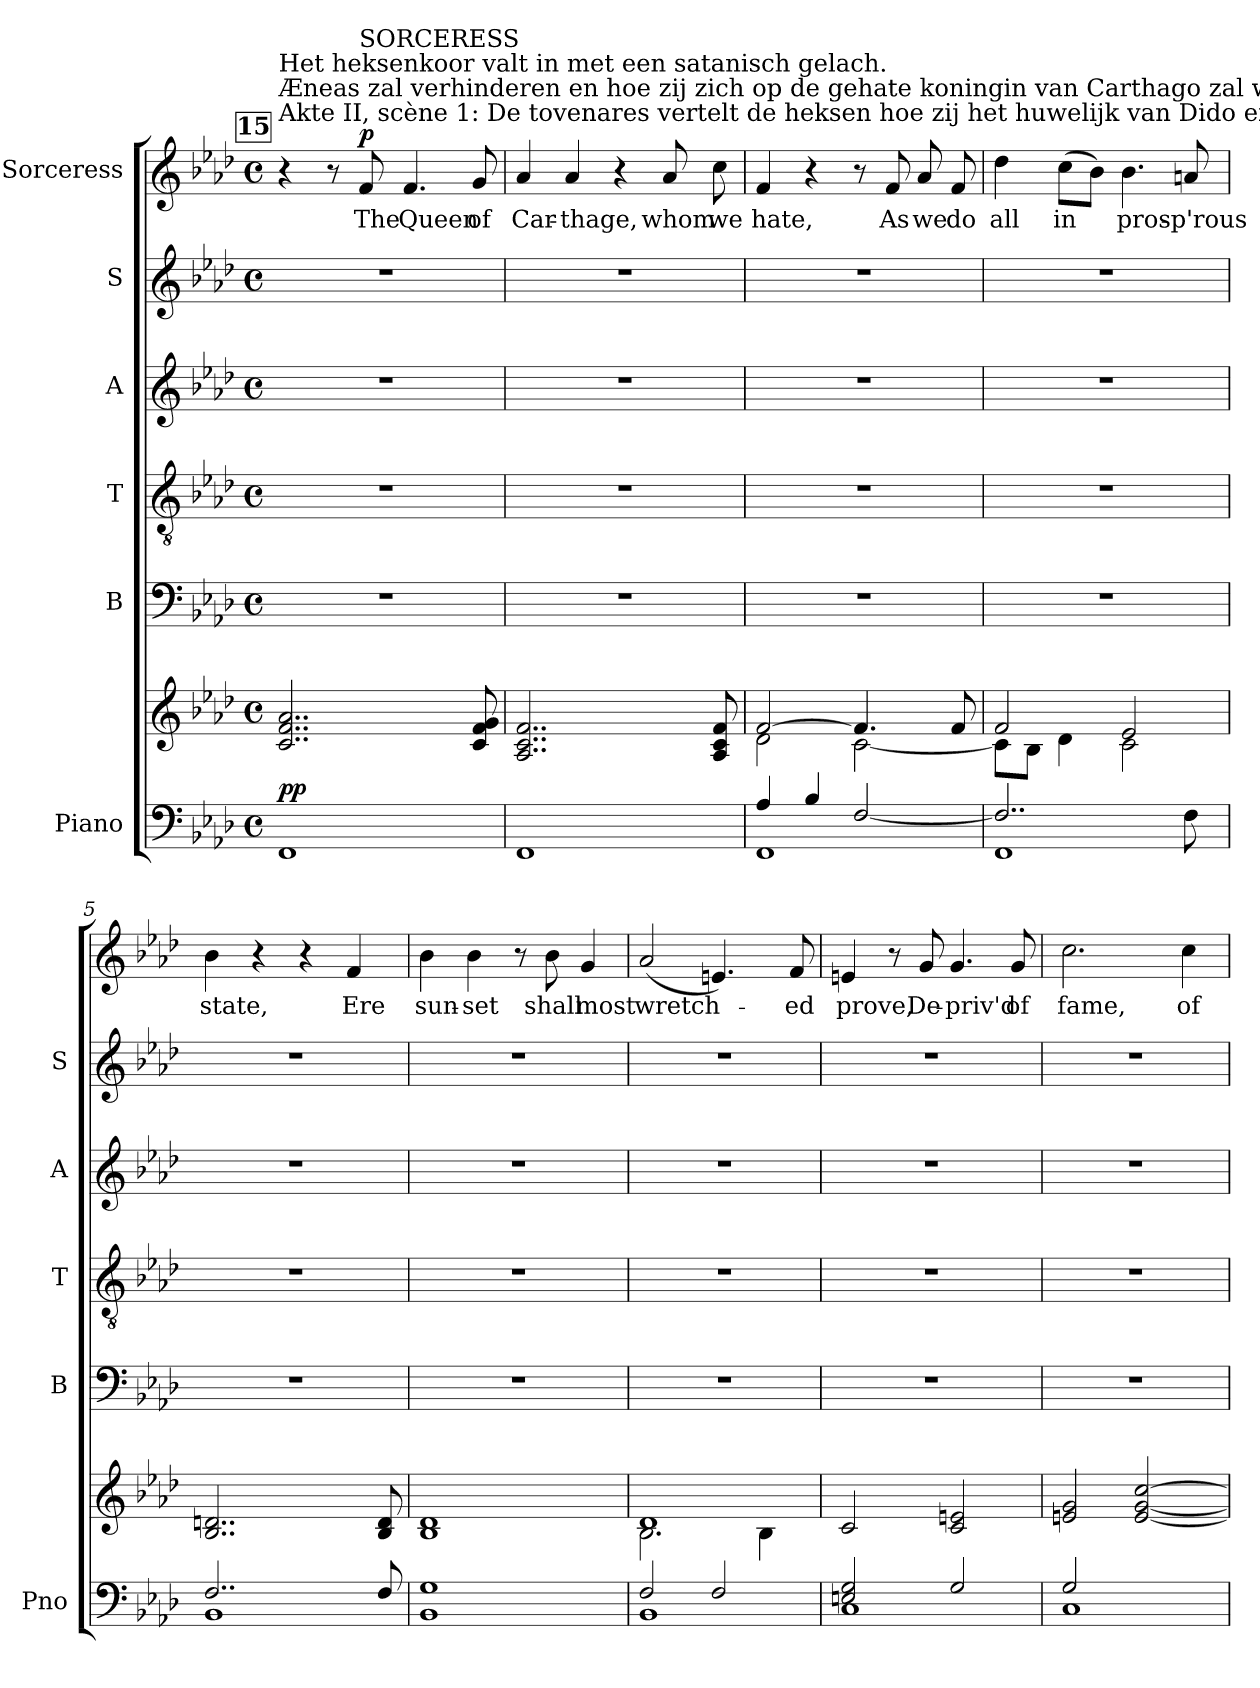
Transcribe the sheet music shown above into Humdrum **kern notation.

**kern	**kern	**dynam	**kern	**kern	**kern	**kern	**kern	**text	**dynam
*part6	*part6	*part6	*part5	*part4	*part3	*part2	*part1	*part1	*part1
*staff7	*staff6	*staff6/7	*staff5	*staff4	*staff3	*staff2	*staff1	*staff1	*staff1
*I"Piano	*	*	*I"B	*I"T	*I"A	*I"S	*I"Sorceress	*	*
*I'Pno	*	*	*I'B	*I'T	*I'A	*I'S	*	*	*
*clefF4	*clefG2	*	*clefF4	*clefGv2	*clefG2	*clefG2	*clefG2	*	*
*k[b-e-a-d-]	*k[b-e-a-d-]	*	*k[b-e-a-d-]	*k[b-e-a-d-]	*k[b-e-a-d-]	*k[b-e-a-d-]	*k[b-e-a-d-]	*	*
*M4/4	*M4/4	*	*M4/4	*M4/4	*M4/4	*M4/4	*M4/4	*	*
*met(c)	*met(c)	*	*met(c)	*met(c)	*met(c)	*met(c)	*met(c)	*	*
*MM80	*MM80	*	*MM80	*MM80	*MM80	*MM80	*MM80	*	*
!!LO:REH:place=s1:a:B:fs=14:t=15
=1	=1	=1	=1	=1	=1	=1	=1	=1	=1
!	!	!	!	!	!	!	!LO:TX:t=Akte II, scène 1&colon; De tovenares vertelt de heksen hoe zij het huwelijk van Dido en	!	!
!	!	!	!	!	!	!	!LO:TX:t=Æneas zal verhinderen en hoe zij zich op de gehate koningin van Carthago zal wreken.	!	!
!	!	!	!	!	!	!	!LO:TX:t=Het heksenkoor valt in met een satanisch gelach.	!	!
!	!	!LO:DY:a=2	!	!	!	!	!	!	!
!	!	!LO:DY:n=1:a	!	!	!	!	!	!	!
1FF	2..c/ 2..f/ 2..a-/	p p	1r	1r	1r	1r	4r	.	.
.	.	.	.	.	.	.	8r	.	.
!	!	!	!	!	!	!	!LO:TX:a:t=SORCERESS	!	!
!	!	!	!	!	!	!	!	!LO:LY:b	!LO:DY:a
.	.	.	.	.	.	.	8f/	The	p
!	!	!	!	!	!	!	!	!LO:LY:b	!
.	.	.	.	.	.	.	4.f/	Queen	.
!	!	!	!	!	!	!	!	!LO:LY:b	!
.	8c/ 8f/ 8g/	.	.	.	.	.	8g/	of	.
=2	=2	=2	=2	=2	=2	=2	=2	=2	=2
!	!	!	!	!	!	!	!	!LO:LY:b	!
1FF	2..A-/ 2..c/ 2..f/	.	1r	1r	1r	1r	4a-/	Car-	.
!	!	!	!	!	!	!	!	!LO:LY:b	!
.	.	.	.	.	.	.	4a-/	-thage,	.
.	.	.	.	.	.	.	4r	.	.
!	!	!	!	!	!	!	!	!LO:LY:b	!
.	.	.	.	.	.	.	8a-/	whom	.
!	!	!	!	!	!	!	!	!LO:LY:b	!
.	8A-/ 8c/ 8f/	.	.	.	.	.	8cc\	we	.
=3	=3	=3	=3	=3	=3	=3	=3	=3	=3
*^	*^	*	*	*	*	*	*	*	*
!	!	!	!	!	!	!	!	!	!	!LO:LY:b	!
1FF	4A-/	[2f/	2d-\	.	1r	1r	1r	1r	4f/	hate,	.
.	4B-/	.	.	.	.	.	.	.	4r	.	.
.	[2F/	4.f/]	[2c\	.	.	.	.	.	8r	.	.
!	!	!	!	!	!	!	!	!	!	!LO:LY:b	!
.	.	.	.	.	.	.	.	.	8f/	As	.
!	!	!	!	!	!	!	!	!	!	!LO:LY:b	!
.	.	.	.	.	.	.	.	.	8a-/	we	.
!	!	!	!	!	!	!	!	!	!	!LO:LY:b	!
.	.	8f/	.	.	.	.	.	.	8f/	do	.
=4	=4	=4	=4	=4	=4	=4	=4	=4	=4	=4	=4
!	!	!	!	!	!	!	!	!	!	!LO:LY:b	!
1FF	2..F/]	2f/	8c\L]	.	1r	1r	1r	1r	4dd-\	all	.
.	.	.	8B-\J	.	.	.	.	.	.	.	.
!	!	!	!	!	!	!	!	!	!	!LO:LY:b	!
.	.	.	4d-\	.	.	.	.	.	(>8cc\L	in	.
.	.	.	.	.	.	.	.	.	8b-\J)	.	.
!	!	!	!	!	!	!	!	!	!	!LO:LY:b	!
.	.	2e-/	2c\	.	.	.	.	.	4.b-\	pros-	.
!	!	!	!	!	!	!	!	!	!	!LO:LY:b	!
.	8F\	.	.	.	.	.	.	.	8an/	-p'rous	.
*	*	*v	*v	*	*	*	*	*	*	*	*
=5	=5	=5	=5	=5	=5	=5	=5	=5	=5	=5
!	!	!	!	!	!	!	!	!	!LO:LY:b	!
2..F/	1BB-	2..B-/ 2..dn/	.	1r	1r	1r	1r	4b-\	state,	.
.	.	.	.	.	.	.	.	4r	.	.
.	.	.	.	.	.	.	.	4r	.	.
!	!	!	!	!	!	!	!	!	!LO:LY:b	!
.	.	.	.	.	.	.	.	4f/	Ere	.
8F/	.	8B-/ 8d/	.	.	.	.	.	.	.	.
!!LO:LB:g=z
=6	=6	=6	=6	=6	=6	=6	=6	=6	=6	=6
!	!	!	!	!	!	!	!	!	!LO:LY:b	!
1G	1BB-	1B- 1d-	.	1r	1r	1r	1r	4b-\	sun-	.
!	!	!	!	!	!	!	!	!	!LO:LY:b	!
.	.	.	.	.	.	.	.	4b-\	-set	.
.	.	.	.	.	.	.	.	8r	.	.
!	!	!	!	!	!	!	!	!	!LO:LY:b	!
.	.	.	.	.	.	.	.	8b-\	shall	.
!	!	!	!	!	!	!	!	!	!LO:LY:b	!
.	.	.	.	.	.	.	.	4g/	most	.
=7	=7	=7	=7	=7	=7	=7	=7	=7	=7	=7
*	*	*^	*	*	*	*	*	*	*	*
!	!	!	!	!	!	!	!	!	!	!LO:LY:b	!
2F/	1BB-	1d-	2.B-\	.	1r	1r	1r	1r	(<2a-/	wretch-	.
2F/	.	.	.	.	.	.	.	.	4.en/)	.	.
.	.	.	4B-\	.	.	.	.	.	.	.	.
!	!	!	!	!	!	!	!	!	!	!LO:LY:b	!
.	.	.	.	.	.	.	.	.	8f/	-ed	.
*	*	*v	*v	*	*	*	*	*	*	*	*
=8	=8	=8	=8	=8	=8	=8	=8	=8	=8	=8
!	!	!	!	!	!	!	!	!	!LO:LY:b	!
2En/ 2G/	1C	2c/	.	1r	1r	1r	1r	4en/	prove,	.
.	.	.	.	.	.	.	.	8r	.	.
!	!	!	!	!	!	!	!	!	!LO:LY:b	!
.	.	.	.	.	.	.	.	8g/	De-	.
!	!	!	!	!	!	!	!	!	!LO:LY:b	!
2G/	.	2c/ 2en/	.	.	.	.	.	4.g/	-priv'd	.
!	!	!	!	!	!	!	!	!	!LO:LY:b	!
.	.	.	.	.	.	.	.	8g/	of	.
=9	=9	=9	=9	=9	=9	=9	=9	=9	=9	=9
!	!	!	!	!	!	!	!	!	!LO:LY:b	!
1C	2G/	2en/ 2g/	.	1r	1r	1r	1r	2.cc\	fame,	.
.	2ryy	[2e/ [2g/ [2cc/	.	.	.	.	.	.	.	.
!	!	!	!	!	!	!	!	!	!LO:LY:b	!
.	.	.	.	.	.	.	.	4cc\	of	.
*v	*v	*	*	*	*	*	*	*	*	*
=	=	=	=	=	=	=	=	=	=
*-	*-	*-	*-	*-	*-	*-	*-	*-	*-
